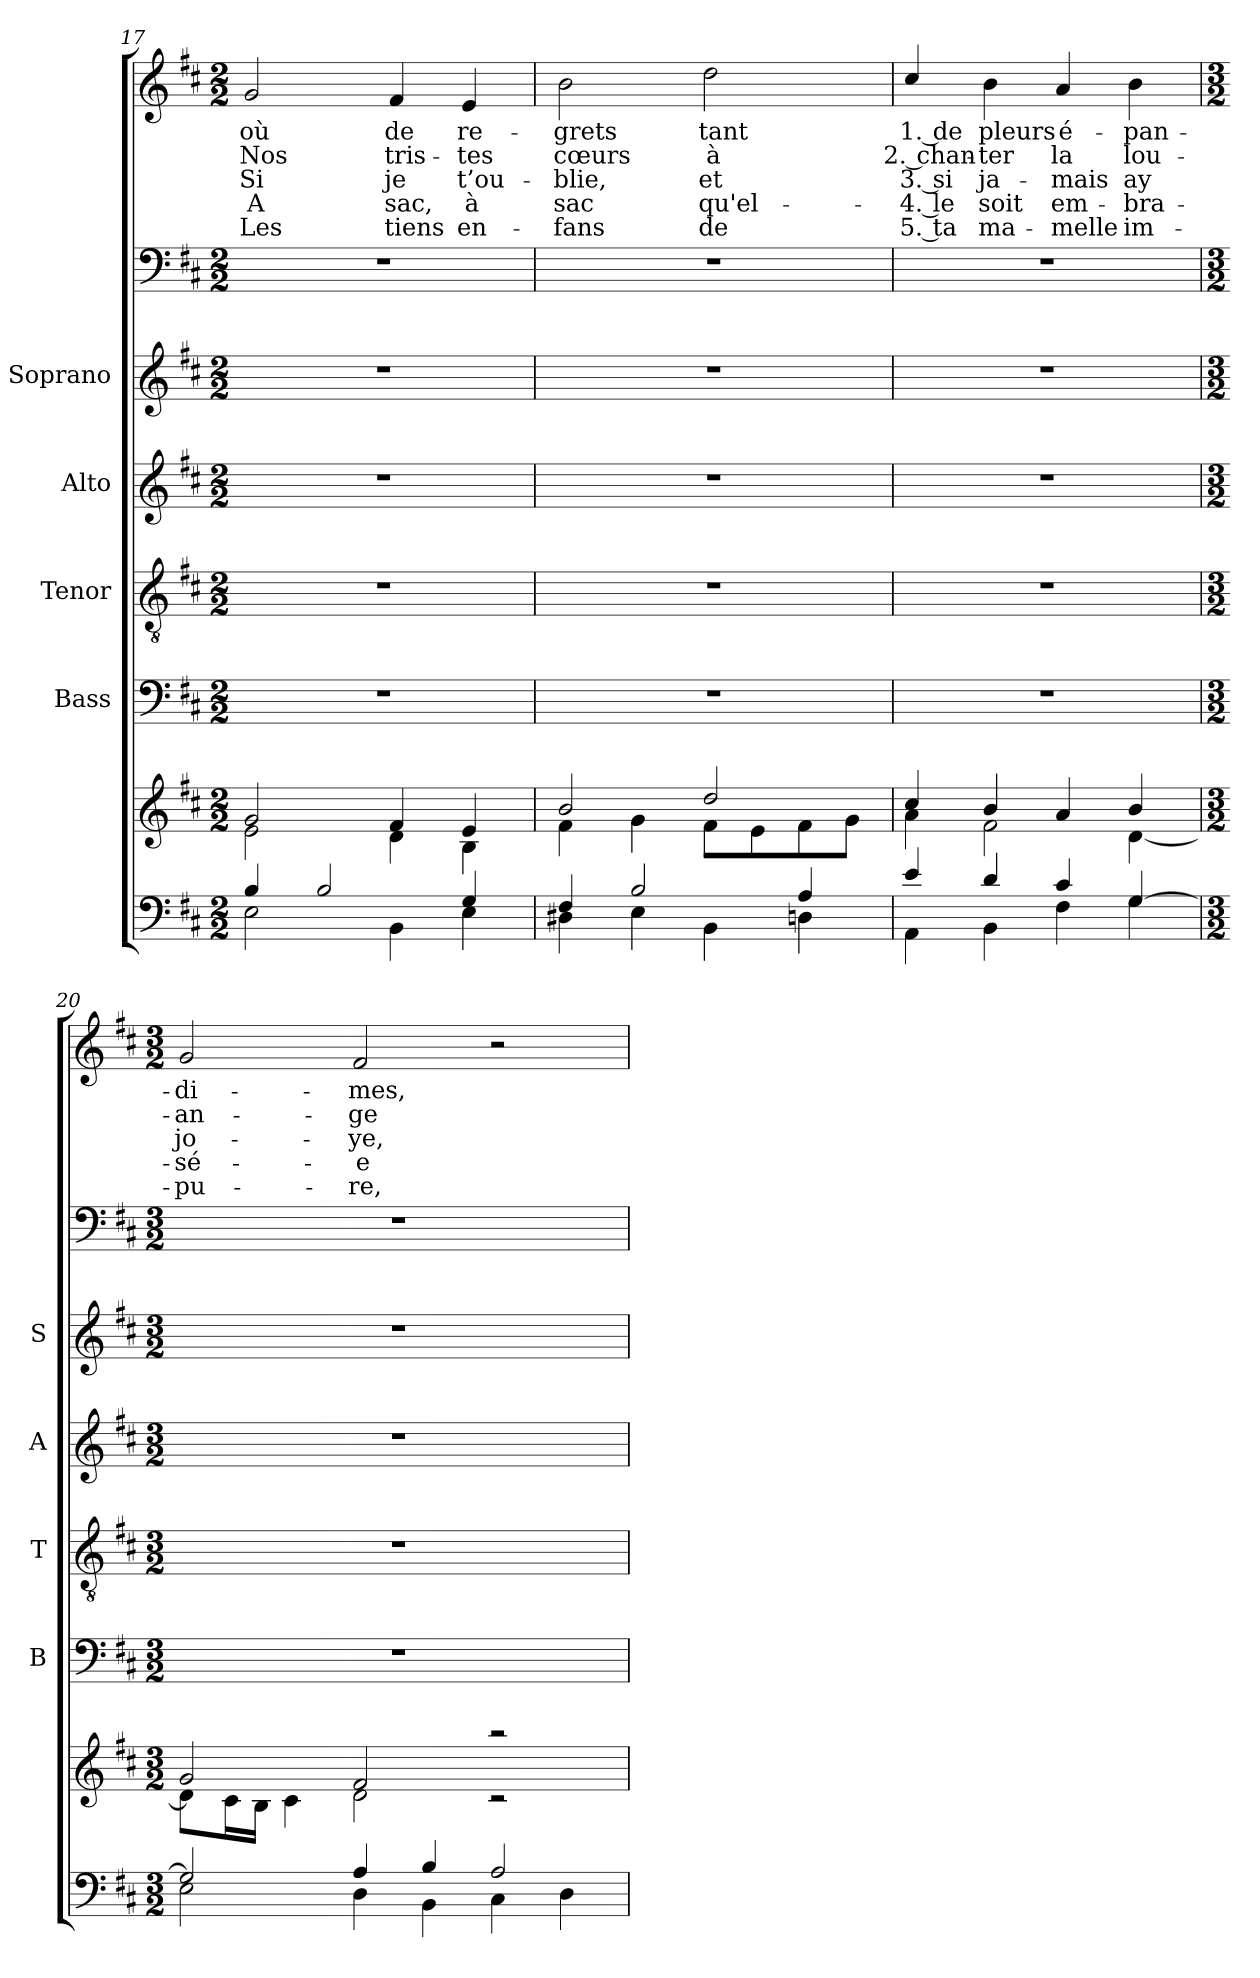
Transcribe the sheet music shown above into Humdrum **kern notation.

**kern	**kern	**kern	**kern	**kern	**kern	**kern	**kern	**text	**text	**text	**text	**text
*part7	*part7	*part6	*part5	*part4	*part3	*part2	*part1	*part1	*part1	*part1	*part1	*part1
*staff8	*staff7	*staff6	*staff5	*staff4	*staff3	*staff2	*staff1	*staff1	*staff1	*staff1	*staff1	*staff1
*	*	*I"Bass	*I"Tenor	*I"Alto	*I"Soprano	*	*	*	*	*	*	*
*	*	*I'B	*I'T	*I'A	*I'S	*	*	*	*	*	*	*
*clefF4	*clefG2	*clefF4	*clefGv2	*clefG2	*clefG2	*clefF4	*clefG2	*	*	*	*	*
*k[f#c#]	*k[f#c#]	*k[f#c#]	*k[f#c#]	*k[f#c#]	*k[f#c#]	*k[f#c#]	*k[f#c#]	*	*	*	*	*
*D:	*D:	*D:	*D:	*D:	*D:	*D:	*D:	*	*	*	*	*
*M2/2	*M2/2	*M2/2	*M2/2	*M2/2	*M2/2	*M2/2	*M2/2	*	*	*	*	*
=17	=17	=17	=17	=17	=17	=17	=17	=17	=17	=17	=17	=17
*^	*^	*	*	*	*	*	*	*	*	*	*	*
!	!	!	!	!	!	!	!	!	!	!LO:LY:b	!LO:LY:b	!LO:LY:b	!LO:LY:b	!LO:LY:b
4B/	2E\	2g/	2e\	1r	1r	1r	1r	1r	2g/	où	Nos	Si	A	Les
2B/	.	.	.	.	.	.	.	.	.	.	.	.	.	.
!	!	!	!	!	!	!	!	!	!	!LO:LY:b	!LO:LY:b	!LO:LY:b	!LO:LY:b	!LO:LY:b
.	4BB\	4f#/	4d\	.	.	.	.	.	4f#/	de	tris-	je	sac,	tiens
!	!	!	!	!	!	!	!	!	!	!LO:LY:b	!LO:LY:b	!LO:LY:b	!LO:LY:b	!LO:LY:b
4G/	4E\	4e/	4B\	.	.	.	.	.	4e/	re-	-tes	t’ou-	à	en-
=18	=18	=18	=18	=18	=18	=18	=18	=18	=18	=18	=18	=18	=18	=18
!	!	!	!	!	!	!	!	!	!	!LO:LY:b	!LO:LY:b	!LO:LY:b	!LO:LY:b	!LO:LY:b
4F#/	4D#X\	2b/	4f#\	1r	1r	1r	1r	1r	2b\	-grets	cœurs	-blie,	sac	-fans
2B/	4E\	.	4g\	.	.	.	.	.	.	.	.	.	.	.
!	!	!	!	!	!	!	!	!	!	!LO:LY:b	!LO:LY:b	!LO:LY:b	!LO:LY:b	!LO:LY:b
.	4BB\	2dd/	8f#\L	.	.	.	.	.	2dd\	tant	à	et	qu'el-	de
.	.	.	8e\	.	.	.	.	.	.	.	.	.	.	.
4A/	4Dn\	.	8f#\	.	.	.	.	.	.	.	.	.	.	.
.	.	.	8g\J	.	.	.	.	.	.	.	.	.	.	.
!!LO:LB:g=z
=19	=19	=19	=19	=19	=19	=19	=19	=19	=19	=19	=19	=19	=19	=19
!	!	!	!	!	!	!	!	!	!	!LO:LY:b	!LO:LY:b	!LO:LY:b	!LO:LY:b	!LO:LY:b
4e/	4AA\	4cc#/	4a\	1r	1r	1r	1r	1r	4cc#/	1. de	2. chan-	3. si	-4. le	5. ta
!	!	!	!	!	!	!	!	!	!	!LO:LY:b	!LO:LY:b	!LO:LY:b	!LO:LY:b	!LO:LY:b
4d/	4BB\	4b/	2f#\	.	.	.	.	.	4b\	pleurs	-ter	ja-	soit	ma-
!	!	!	!	!	!	!	!	!	!	!LO:LY:b	!LO:LY:b	!LO:LY:b	!LO:LY:b	!LO:LY:b
4c#/	4F#\	4a/	.	.	.	.	.	.	4a/	é-	la	-mais	em-	-melle
!	!	!	!	!	!	!	!	!	!	!LO:LY:b	!LO:LY:b	!LO:LY:b	!LO:LY:b	!LO:LY:b
[>4G/	4G\	4b/	[<4d\	.	.	.	.	.	4b\	-pan-	lou-	ay	-bra-	im-
=20	=20	=20	=20	=20	=20	=20	=20	=20	=20	=20	=20	=20	=20	=20
*M3/2	*	*M3/2	*	*M3/2	*M3/2	*M3/2	*M3/2	*M3/2	*M3/2	*	*	*	*	*
!	!	!	!	!	!	!	!	!	!	!LO:LY:b	!LO:LY:b	!LO:LY:b	!LO:LY:b	!LO:LY:b
2G/]	2E\	2g/	8d\L]	1.r	1.r	1.r	1.r	1.r	2g/	-di-	-an-	jo-	-sé-	-pu-
.	.	.	16c#\L	.	.	.	.	.	.	.	.	.	.	.
.	.	.	16B\JJ	.	.	.	.	.	.	.	.	.	.	.
.	.	.	4c#\	.	.	.	.	.	.	.	.	.	.	.
!	!	!	!	!	!	!	!	!	!	!LO:LY:b	!LO:LY:b	!LO:LY:b	!LO:LY:b	!LO:LY:b
4A/	4D\	2f#/	2d\	.	.	.	.	.	2f#/	-mes,	-ge	-ye,	-e	-re,
4B/	4BB\	.	.	.	.	.	.	.	.	.	.	.	.	.
2A/	4C#\	2raa	2rc	.	.	.	.	.	2r	.	.	.	.	.
.	4D\	.	.	.	.	.	.	.	.	.	.	.	.	.
*v	*v	*	*	*	*	*	*	*	*	*	*	*	*	*
*	*v	*v	*	*	*	*	*	*	*	*	*	*	*
=	=	=	=	=	=	=	=	=	=	=	=	=
*-	*-	*-	*-	*-	*-	*-	*-	*-	*-	*-	*-	*-
